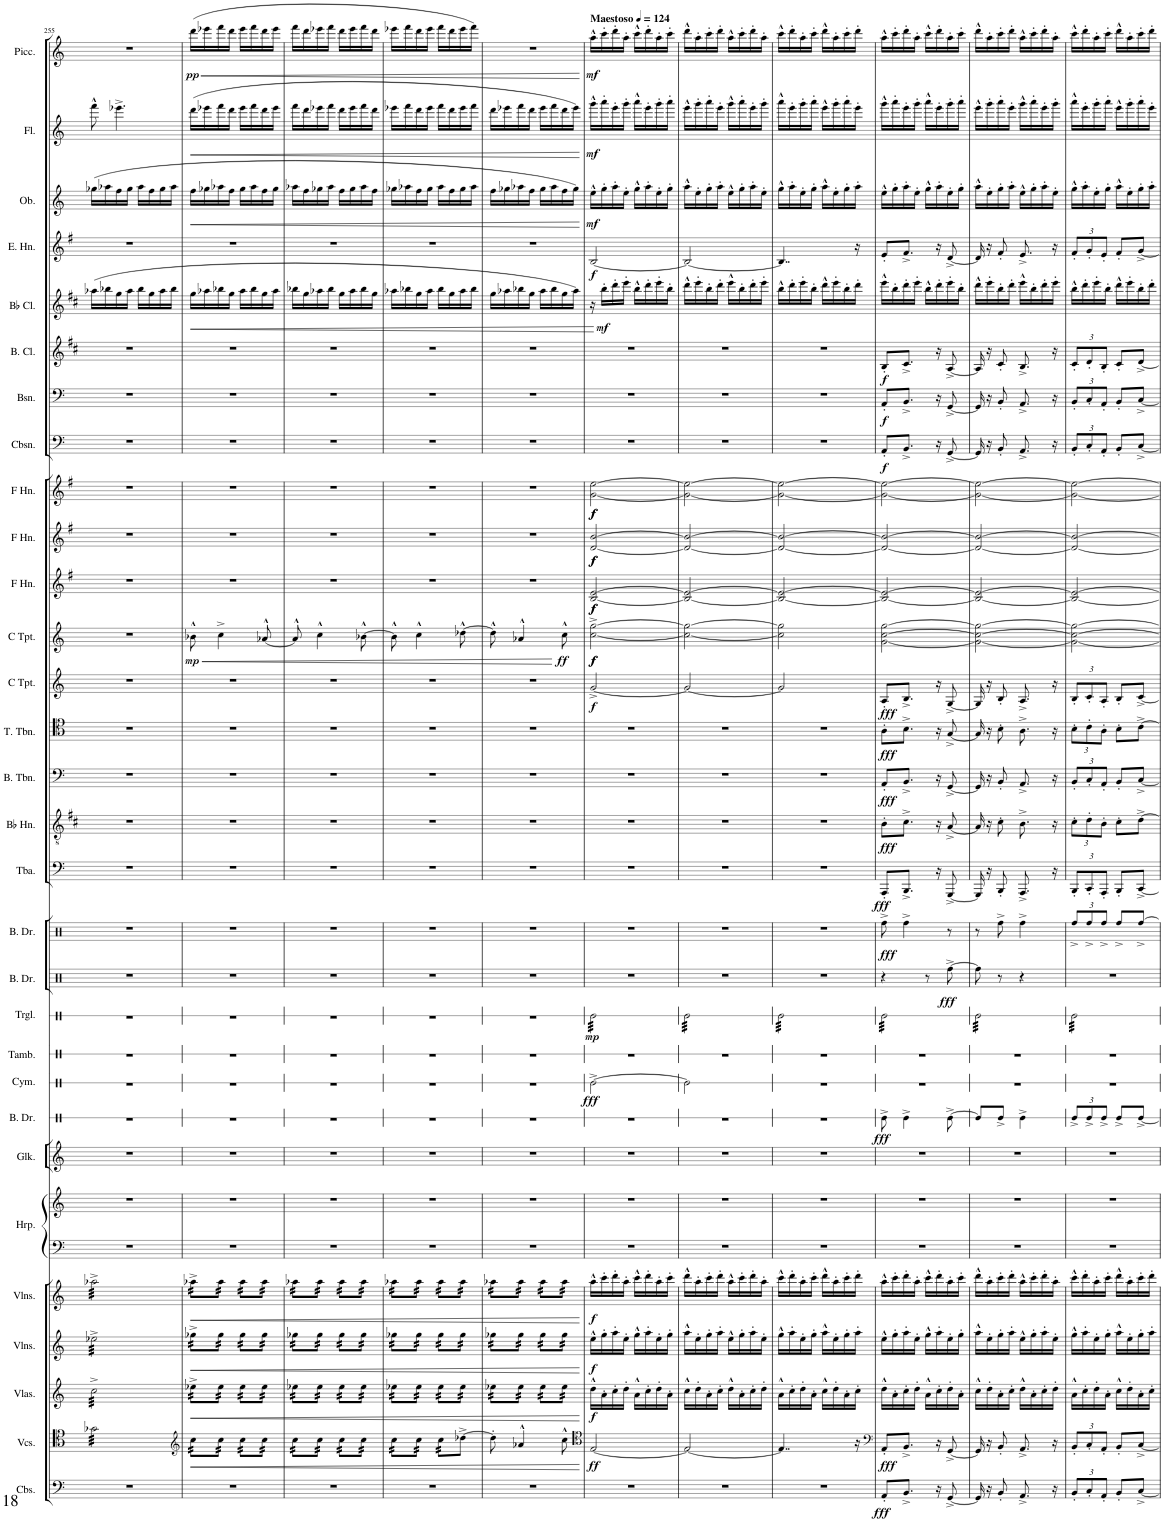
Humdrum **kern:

**kern	**dynam	**kern	**dynam	**kern	**dynam	**kern	**dynam	**kern	**dynam	**kern	**kern	**kern	**kern	**dynam	**kern	**dynam	**kern	**kern	**dynam	**kern	**dynam	**kern	**dynam	**kern	**dynam	**kern	**dynam	**kern	**dynam	**kern	**dynam	**kern	**dynam	**kern	**dynam	**kern	**dynam	**kern	**dynam	**kern	**dynam	**kern	**dynam	**kern	**dynam	**kern	**dynam	**kern	**dynam	**kern	**dynam	**kern	**dynam	**kern	**dynam	**kern	**dynam
*part30	*part30	*part29	*part29	*part28	*part28	*part27	*part27	*part26	*part26	*part25	*part25	*part24	*part23	*part23	*part22	*part22	*part21	*part20	*part20	*part19	*part19	*part18	*part18	*part17	*part17	*part16	*part16	*part15	*part15	*part14	*part14	*part13	*part13	*part12	*part12	*part11	*part11	*part10	*part10	*part9	*part9	*part8	*part8	*part7	*part7	*part6	*part6	*part5	*part5	*part4	*part4	*part3	*part3	*part2	*part2	*part1	*part1
*staff31	*staff31	*staff30	*staff30	*staff29	*staff29	*staff28	*staff28	*staff27	*staff27	*staff26	*staff25	*staff24	*staff23	*staff23	*staff22	*staff22	*staff21	*staff20	*staff20	*staff19	*staff19	*staff18	*staff18	*staff17	*staff17	*staff16	*staff16	*staff15	*staff15	*staff14	*staff14	*staff13	*staff13	*staff12	*staff12	*staff11	*staff11	*staff10	*staff10	*staff9	*staff9	*staff8	*staff8	*staff7	*staff7	*staff6	*staff6	*staff5	*staff5	*staff4	*staff4	*staff3	*staff3	*staff2	*staff2	*staff1	*staff1
*I"Contrabasses	*	*I"Violoncellos	*	*I"Violas	*	*I"Violins II	*	*I"Violins I	*	*I"Harps	*	*I"Glockenspiel	*I"Bass Drum	*	*I"Cymbal	*	*I"Tambourine	*I"Triangle	*	*I"Timpani II	*	*I"Timpani I	*	*I"Bass Tuba	*	*I"Tenor Tuba	*	*I"Bass Trombone	*	*I"Tenor Trombone	*	*I"C Trumpet	*	*I"C Trumpet	*	*I"Horn in F	*	*I"Horn in F	*	*I"Horn in F	*	*I"Contrabassoon	*	*I"Bassoon	*	*I"Bass Clarinet	*	*I"Bb Clarinet	*	*I"English Horn	*	*I"Oboe	*	*I"Flute	*	*I"Piccolo	*
*I'Cbs.	*	*I'Vcs.	*	*I'Vlas.	*	*I'Vlns.	*	*I'Vlns.	*	*I'Hrp.	*	*I'Glk.	*I'B. Dr.	*	*I'Cym.	*	*I'Tamb.	*I'Trgl.	*	*I'Timp.	*	*I'Timp.	*	*I'Tba.	*	*	*	*I'B. Tbn.	*	*I'T. Tbn.	*	*I'C Tpt.	*	*I'C Tpt.	*	*	*	*	*	*	*	*I'Cbsn.	*	*I'Bsn.	*	*I'B. Cl.	*	*I'Bb Cl.	*	*I'E. Hn.	*	*I'Ob.	*	*I'Fl.	*	*I'Picc.	*
!!LO:PB:g=z
*clefF4	*	*clefC4	*	*clefG2	*	*clefG2	*	*clefG2	*	*clefF4	*clefG2	*clefG2	*clefX	*	*clefX	*	*clefX	*clefX	*	*clefF4	*	*clefF4	*	*clefF4	*	*clefGv2	*	*clefF4	*	*clefC4	*	*clefG2	*	*clefG2	*	*clefG2	*	*clefG2	*	*clefG2	*	*clefF4	*	*clefF4	*	*clefG2	*	*clefG2	*	*clefG2	*	*clefG2	*	*clefG2	*	*clefG2	*
*Trd7c12	*	*	*	*	*	*	*	*	*	*	*	*Trd-14c-24	*	*	*	*	*	*	*	*	*	*	*	*	*	*Trd1c2	*	*	*	*	*	*	*	*	*	*Trd4c7	*	*Trd4c7	*	*Trd4c7	*	*Trd7c12	*	*	*	*Trd8c14	*	*Trd1c2	*	*Trd4c7	*	*	*	*	*	*Trd-7c-12	*
*k[]	*	*k[]	*	*k[]	*	*k[]	*	*k[]	*	*k[]	*k[]	*k[]	*k[]	*	*k[]	*	*k[]	*k[]	*	*k[]	*	*k[]	*	*k[]	*	*k[f#c#]	*	*k[]	*	*k[]	*	*k[]	*	*k[]	*	*k[f#]	*	*k[f#]	*	*k[f#]	*	*k[]	*	*k[]	*	*k[f#c#]	*	*k[f#c#]	*	*k[f#]	*	*k[]	*	*k[]	*	*k[]	*
*M2/4	*	*M2/4	*	*M2/4	*	*M2/4	*	*M2/4	*	*M2/4	*M2/4	*M2/4	*M2/4	*	*M2/4	*	*M2/4	*M2/4	*	*M2/4	*	*M2/4	*	*M2/4	*	*M2/4	*	*M2/4	*	*M2/4	*	*M2/4	*	*M2/4	*	*M2/4	*	*M2/4	*	*M2/4	*	*M2/4	*	*M2/4	*	*M2/4	*	*M2/4	*	*M2/4	*	*M2/4	*	*M2/4	*	*M2/4	*
=255	=255	=255	=255	=255	=255	=255	=255	=255	=255	=255	=255	=255	=255	=255	=255	=255	=255	=255	=255	=255	=255	=255	=255	=255	=255	=255	=255	=255	=255	=255	=255	=255	=255	=255	=255	=255	=255	=255	=255	=255	=255	=255	=255	=255	=255	=255	=255	=255	=255	=255	=255	=255	=255	=255	=255	=255	=255
*	*	*tremolo	*	*	*	*	*	*	*	*	*	*	*	*	*	*	*	*	*	*	*	*	*	*	*	*	*	*	*	*	*	*	*	*	*	*	*	*	*	*	*	*	*	*	*	*	*	*	*	*	*	*	*	*	*	*	*
*	*	*	*	*tremolo	*	*	*	*	*	*	*	*	*	*	*	*	*	*	*	*	*	*	*	*	*	*	*	*	*	*	*	*	*	*	*	*	*	*	*	*	*	*	*	*	*	*	*	*	*	*	*	*	*	*	*	*	*
*	*	*	*	*	*	*tremolo	*	*	*	*	*	*	*	*	*	*	*	*	*	*	*	*	*	*	*	*	*	*	*	*	*	*	*	*	*	*	*	*	*	*	*	*	*	*	*	*	*	*	*	*	*	*	*	*	*	*	*
*	*	*	*	*	*	*	*	*tremolo	*	*	*	*	*	*	*	*	*	*	*	*	*	*	*	*	*	*	*	*	*	*	*	*	*	*	*	*	*	*	*	*	*	*	*	*	*	*	*	*	*	*	*	*	*	*	*	*	*
2r	.	32g-X\LLL	.	32cc^\LLL	.	32ee-X^\LLL	.	32aa-X^\LLL	.	2r	2r	2r	2r	.	2r	.	2r	2r	.	2r	.	2r	.	2r	.	2r	.	2r	.	2r	.	2r	.	2r	.	2r	.	2r	.	2r	.	2r	.	2r	.	2r	.	(16aa-X\LL	.	2r	.	(16gg-X\LL	.	8fff^^\	.	2r	.
.	.	32g-X\	.	32cc^\	.	32ee-X^\	.	32aa-X^\	.	.	.	.	.	.	.	.	.	.	.	.	.	.	.	.	.	.	.	.	.	.	.	.	.	.	.	.	.	.	.	.	.	.	.	.	.	.	.	.	.	.	.	.	.	.	.	.	.
.	.	32g-X\	.	32cc^\	.	32ee-X^\	.	32aa-X^\	.	.	.	.	.	.	.	.	.	.	.	.	.	.	.	.	.	.	.	.	.	.	.	.	.	.	.	.	.	.	.	.	.	.	.	.	.	.	.	16bb-X\	.	.	.	16aa-X\	.	.	.	.	.
.	.	32g-X\	.	32cc^\	.	32ee-X^\	.	32aa-X^\	.	.	.	.	.	.	.	.	.	.	.	.	.	.	.	.	.	.	.	.	.	.	.	.	.	.	.	.	.	.	.	.	.	.	.	.	.	.	.	.	.	.	.	.	.	.	.	.	.
.	.	32g-X\	.	32cc^\	.	32ee-X^\	.	32aa-X^\	.	.	.	.	.	.	.	.	.	.	.	.	.	.	.	.	.	.	.	.	.	.	.	.	.	.	.	.	.	.	.	.	.	.	.	.	.	.	.	16gg\	.	.	.	16ff\	.	4.eee-X^\	.	.	.
.	.	32g-X\	.	32cc^\	.	32ee-X^\	.	32aa-X^\	.	.	.	.	.	.	.	.	.	.	.	.	.	.	.	.	.	.	.	.	.	.	.	.	.	.	.	.	.	.	.	.	.	.	.	.	.	.	.	.	.	.	.	.	.	.	.	.	.
.	.	32g-X\	.	32cc^\	.	32ee-X^\	.	32aa-X^\	.	.	.	.	.	.	.	.	.	.	.	.	.	.	.	.	.	.	.	.	.	.	.	.	.	.	.	.	.	.	.	.	.	.	.	.	.	.	.	16aa-\JJ	.	.	.	16gg-\JJ	.	.	.	.	.
.	.	32g-X\	.	32cc^\	.	32ee-X^\	.	32aa-X^\	.	.	.	.	.	.	.	.	.	.	.	.	.	.	.	.	.	.	.	.	.	.	.	.	.	.	.	.	.	.	.	.	.	.	.	.	.	.	.	.	.	.	.	.	.	.	.	.	.
.	.	32g-X\	.	32cc^\	.	32ee-X^\	.	32aa-X^\	.	.	.	.	.	.	.	.	.	.	.	.	.	.	.	.	.	.	.	.	.	.	.	.	.	.	.	.	.	.	.	.	.	.	.	.	.	.	.	16bb-\LL	.	.	.	16aa-\LL	.	.	.	.	.
.	.	32g-X\	.	32cc^\	.	32ee-X^\	.	32aa-X^\	.	.	.	.	.	.	.	.	.	.	.	.	.	.	.	.	.	.	.	.	.	.	.	.	.	.	.	.	.	.	.	.	.	.	.	.	.	.	.	.	.	.	.	.	.	.	.	.	.
.	.	32g-X\	.	32cc^\	.	32ee-X^\	.	32aa-X^\	.	.	.	.	.	.	.	.	.	.	.	.	.	.	.	.	.	.	.	.	.	.	.	.	.	.	.	.	.	.	.	.	.	.	.	.	.	.	.	16gg\	.	.	.	16ff\	.	.	.	.	.
.	.	32g-X\	.	32cc^\	.	32ee-X^\	.	32aa-X^\	.	.	.	.	.	.	.	.	.	.	.	.	.	.	.	.	.	.	.	.	.	.	.	.	.	.	.	.	.	.	.	.	.	.	.	.	.	.	.	.	.	.	.	.	.	.	.	.	.
.	.	32g-X\	.	32cc^\	.	32ee-X^\	.	32aa-X^\	.	.	.	.	.	.	.	.	.	.	.	.	.	.	.	.	.	.	.	.	.	.	.	.	.	.	.	.	.	.	.	.	.	.	.	.	.	.	.	16aa-\	.	.	.	16gg-\	.	.	.	.	.
.	.	32g-X\	.	32cc^\	.	32ee-X^\	.	32aa-X^\	.	.	.	.	.	.	.	.	.	.	.	.	.	.	.	.	.	.	.	.	.	.	.	.	.	.	.	.	.	.	.	.	.	.	.	.	.	.	.	.	.	.	.	.	.	.	.	.	.
.	.	32g-X\	.	32cc^\	.	32ee-X^\	.	32aa-X^\	.	.	.	.	.	.	.	.	.	.	.	.	.	.	.	.	.	.	.	.	.	.	.	.	.	.	.	.	.	.	.	.	.	.	.	.	.	.	.	16bb-\JJ	.	.	.	16aa-\JJ	.	.	.	.	.
.	.	32g-X\JJJ	.	32cc^\JJJ	.	32ee-X^\JJJ	.	32aa-X^\JJJ	.	.	.	.	.	.	.	.	.	.	.	.	.	.	.	.	.	.	.	.	.	.	.	.	.	.	.	.	.	.	.	.	.	.	.	.	.	.	.	.	.	.	.	.	.	.	.	.	.
=256	=256	=256	=256	=256	=256	=256	=256	=256	=256	=256	=256	=256	=256	=256	=256	=256	=256	=256	=256	=256	=256	=256	=256	=256	=256	=256	=256	=256	=256	=256	=256	=256	=256	=256	=256	=256	=256	=256	=256	=256	=256	=256	=256	=256	=256	=256	=256	=256	=256	=256	=256	=256	=256	=256	=256	=256	=256
*	*	*clefG2	*	*	*	*	*	*	*	*	*	*	*	*	*	*	*	*	*	*	*	*	*	*	*	*	*	*	*	*	*	*	*	*	*	*	*	*	*	*	*	*	*	*	*	*	*	*	*	*	*	*	*	*	*	*	*
!	!	!	!LO:HP:b	!	!LO:HP:b	!	!LO:HP:b	!	!LO:HP:b	!	!	!	!	!	!	!	!	!	!	!	!	!	!	!	!	!	!	!	!	!	!	!	!	!	!LO:HP:b	!	!	!	!	!	!	!	!	!	!	!	!	!	!LO:HP:b	!	!	!	!LO:HP:b	!	!LO:HP:b	!	!LO:HP:b
!	!	!	!	!	!	!	!	!	!	!	!	!	!	!	!	!	!	!	!	!	!	!	!	!	!	!	!	!	!	!	!	!	!	!	!LO:DY:n=1:b	!	!	!	!	!	!	!	!	!	!	!	!	!	!	!	!	!	!	!	!	!	!LO:DY:n=1:b
2r	.	32cc\LLL	<	32ee-X^\LLL	<	32gg-X^\LLL	<	32aa-X^\LLL	<	2r	2r	2r	2r	.	2r	.	2r	2r	.	2r	.	2r	.	2r	.	2r	.	2r	.	2r	.	2r	.	8b-X^^\	< mp	2r	.	2r	.	2r	.	2r	.	2r	.	2r	.	16gg\LL	<	2r	.	16ff\LL	<	(16ddd\LL	<	(16ddd\LL	< pp
.	.	32cc\	.	32ee-X^\	.	32gg-X^\	.	32aa-X^\	.	.	.	.	.	.	.	.	.	.	.	.	.	.	.	.	.	.	.	.	.	.	.	.	.	.	.	.	.	.	.	.	.	.	.	.	.	.	.	.	.	.	.	.	.	.	.	.	.
.	.	32cc\	.	32ee-X^\	.	32gg-X^\	.	32aa-X^\	.	.	.	.	.	.	.	.	.	.	.	.	.	.	.	.	.	.	.	.	.	.	.	.	.	.	.	.	.	.	.	.	.	.	.	.	.	.	.	16aa-X\	.	.	.	16gg-X\	.	16eee-X\	.	16eee-X\	.
.	.	32cc\	.	32ee-X^\	.	32gg-X^\	.	32aa-X^\	.	.	.	.	.	.	.	.	.	.	.	.	.	.	.	.	.	.	.	.	.	.	.	.	.	.	.	.	.	.	.	.	.	.	.	.	.	.	.	.	.	.	.	.	.	.	.	.	.
.	.	32cc\	.	32ee-\	.	32gg-\	.	32aa-\	.	.	.	.	.	.	.	.	.	.	.	.	.	.	.	.	.	.	.	.	.	.	.	.	.	4cc^\	.	.	.	.	.	.	.	.	.	.	.	.	.	16bb-X\	.	.	.	16aa-X\	.	16fff\	.	16fff\	.
.	.	32cc\	.	32ee-\	.	32gg-\	.	32aa-\	.	.	.	.	.	.	.	.	.	.	.	.	.	.	.	.	.	.	.	.	.	.	.	.	.	.	.	.	.	.	.	.	.	.	.	.	.	.	.	.	.	.	.	.	.	.	.	.	.
.	.	32cc\	.	32ee-\	.	32gg-\	.	32aa-\	.	.	.	.	.	.	.	.	.	.	.	.	.	.	.	.	.	.	.	.	.	.	.	.	.	.	.	.	.	.	.	.	.	.	.	.	.	.	.	16gg\JJ	.	.	.	16ff\JJ	.	16ddd\JJ	.	16ddd\JJ	.
.	.	32cc\JJJ	.	32ee-\JJJ	.	32gg-\JJJ	.	32aa-\JJJ	.	.	.	.	.	.	.	.	.	.	.	.	.	.	.	.	.	.	.	.	.	.	.	.	.	.	.	.	.	.	.	.	.	.	.	.	.	.	.	.	.	.	.	.	.	.	.	.	.
.	.	32cc\LLL	.	32ee-\LLL	.	32gg-\LLL	.	32aa-\LLL	.	.	.	.	.	.	.	.	.	.	.	.	.	.	.	.	.	.	.	.	.	.	.	.	.	.	.	.	.	.	.	.	.	.	.	.	.	.	.	16aa-\LL	.	.	.	16gg-\LL	.	16eee-\LL	.	16eee-\LL	.
.	.	32cc\	.	32ee-\	.	32gg-\	.	32aa-\	.	.	.	.	.	.	.	.	.	.	.	.	.	.	.	.	.	.	.	.	.	.	.	.	.	.	.	.	.	.	.	.	.	.	.	.	.	.	.	.	.	.	.	.	.	.	.	.	.
.	.	32cc\	.	32ee-\	.	32gg-\	.	32aa-\	.	.	.	.	.	.	.	.	.	.	.	.	.	.	.	.	.	.	.	.	.	.	.	.	.	.	.	.	.	.	.	.	.	.	.	.	.	.	.	16bb-\	.	.	.	16aa-\	.	16fff\	.	16fff\	.
.	.	32cc\	.	32ee-\	.	32gg-\	.	32aa-\	.	.	.	.	.	.	.	.	.	.	.	.	.	.	.	.	.	.	.	.	.	.	.	.	.	.	.	.	.	.	.	.	.	.	.	.	.	.	.	.	.	.	.	.	.	.	.	.	.
.	.	32cc\	.	32ee-\	.	32gg-\	.	32aa-\	.	.	.	.	.	.	.	.	.	.	.	.	.	.	.	.	.	.	.	.	.	.	.	.	.	[8a-X^^/	.	.	.	.	.	.	.	.	.	.	.	.	.	16gg\	.	.	.	16ff\	.	16ddd\	.	16ddd\	.
.	.	32cc\	.	32ee-\	.	32gg-\	.	32aa-\	.	.	.	.	.	.	.	.	.	.	.	.	.	.	.	.	.	.	.	.	.	.	.	.	.	.	.	.	.	.	.	.	.	.	.	.	.	.	.	.	.	.	.	.	.	.	.	.	.
.	.	32cc\	.	32ee-\	.	32gg-\	.	32aa-\	.	.	.	.	.	.	.	.	.	.	.	.	.	.	.	.	.	.	.	.	.	.	.	.	.	.	.	.	.	.	.	.	.	.	.	.	.	.	.	16aa-\JJ	.	.	.	16gg-\JJ	.	16eee-\JJ	.	16eee-\JJ	.
.	.	32cc\JJJ	.	32ee-\JJJ	.	32gg-\JJJ	.	32aa-\JJJ	.	.	.	.	.	.	.	.	.	.	.	.	.	.	.	.	.	.	.	.	.	.	.	.	.	.	.	.	.	.	.	.	.	.	.	.	.	.	.	.	.	.	.	.	.	.	.	.	.
=257	=257	=257	=257	=257	=257	=257	=257	=257	=257	=257	=257	=257	=257	=257	=257	=257	=257	=257	=257	=257	=257	=257	=257	=257	=257	=257	=257	=257	=257	=257	=257	=257	=257	=257	=257	=257	=257	=257	=257	=257	=257	=257	=257	=257	=257	=257	=257	=257	=257	=257	=257	=257	=257	=257	=257	=257	=257
2r	.	32cc\LLL	.	32ee-X\LLL	.	32gg-X\LLL	.	32aa-X\LLL	.	2r	2r	2r	2r	.	2r	.	2r	2r	.	2r	.	2r	.	2r	.	2r	.	2r	.	2r	.	2r	.	8a-^^/]	.	2r	.	2r	.	2r	.	2r	.	2r	.	2r	.	16bb-X\LL	.	2r	.	16aa-X\LL	.	16fff\LL	.	16fff\LL	.
.	.	32cc\	.	32ee-X\	.	32gg-X\	.	32aa-X\	.	.	.	.	.	.	.	.	.	.	.	.	.	.	.	.	.	.	.	.	.	.	.	.	.	.	.	.	.	.	.	.	.	.	.	.	.	.	.	.	.	.	.	.	.	.	.	.	.
.	.	32cc\	.	32ee-X\	.	32gg-X\	.	32aa-X\	.	.	.	.	.	.	.	.	.	.	.	.	.	.	.	.	.	.	.	.	.	.	.	.	.	.	.	.	.	.	.	.	.	.	.	.	.	.	.	16gg\	.	.	.	16ff\	.	16ddd\	.	16ddd\	.
.	.	32cc\	.	32ee-X\	.	32gg-X\	.	32aa-X\	.	.	.	.	.	.	.	.	.	.	.	.	.	.	.	.	.	.	.	.	.	.	.	.	.	.	.	.	.	.	.	.	.	.	.	.	.	.	.	.	.	.	.	.	.	.	.	.	.
.	.	32cc\	.	32ee-\	.	32gg-\	.	32aa-\	.	.	.	.	.	.	.	.	.	.	.	.	.	.	.	.	.	.	.	.	.	.	.	.	.	4cc^^\	.	.	.	.	.	.	.	.	.	.	.	.	.	16aa-X\	.	.	.	16gg-X\	.	16eee-X\	.	16eee-X\	.
.	.	32cc\	.	32ee-\	.	32gg-\	.	32aa-\	.	.	.	.	.	.	.	.	.	.	.	.	.	.	.	.	.	.	.	.	.	.	.	.	.	.	.	.	.	.	.	.	.	.	.	.	.	.	.	.	.	.	.	.	.	.	.	.	.
.	.	32cc\	.	32ee-\	.	32gg-\	.	32aa-\	.	.	.	.	.	.	.	.	.	.	.	.	.	.	.	.	.	.	.	.	.	.	.	.	.	.	.	.	.	.	.	.	.	.	.	.	.	.	.	16bb-\JJ	.	.	.	16aa-\JJ	.	16fff\JJ	.	16fff\JJ	.
.	.	32cc\JJJ	.	32ee-\JJJ	.	32gg-\JJJ	.	32aa-\JJJ	.	.	.	.	.	.	.	.	.	.	.	.	.	.	.	.	.	.	.	.	.	.	.	.	.	.	.	.	.	.	.	.	.	.	.	.	.	.	.	.	.	.	.	.	.	.	.	.	.
.	.	32cc\LLL	.	32ee-\LLL	.	32gg-\LLL	.	32aa-\LLL	.	.	.	.	.	.	.	.	.	.	.	.	.	.	.	.	.	.	.	.	.	.	.	.	.	.	.	.	.	.	.	.	.	.	.	.	.	.	.	16gg\LL	.	.	.	16ff\LL	.	16ddd\LL	.	16ddd\LL	.
.	.	32cc\	.	32ee-\	.	32gg-\	.	32aa-\	.	.	.	.	.	.	.	.	.	.	.	.	.	.	.	.	.	.	.	.	.	.	.	.	.	.	.	.	.	.	.	.	.	.	.	.	.	.	.	.	.	.	.	.	.	.	.	.	.
.	.	32cc\	.	32ee-\	.	32gg-\	.	32aa-\	.	.	.	.	.	.	.	.	.	.	.	.	.	.	.	.	.	.	.	.	.	.	.	.	.	.	.	.	.	.	.	.	.	.	.	.	.	.	.	16aa-\	.	.	.	16gg-\	.	16eee-\	.	16eee-\	.
.	.	32cc\	.	32ee-\	.	32gg-\	.	32aa-\	.	.	.	.	.	.	.	.	.	.	.	.	.	.	.	.	.	.	.	.	.	.	.	.	.	.	.	.	.	.	.	.	.	.	.	.	.	.	.	.	.	.	.	.	.	.	.	.	.
.	.	32cc\	.	32ee-\	.	32gg-\	.	32aa-\	.	.	.	.	.	.	.	.	.	.	.	.	.	.	.	.	.	.	.	.	.	.	.	.	.	[8b-X^^\	.	.	.	.	.	.	.	.	.	.	.	.	.	16bb-\	.	.	.	16aa-\	.	16fff\	.	16fff\	.
.	.	32cc\	.	32ee-\	.	32gg-\	.	32aa-\	.	.	.	.	.	.	.	.	.	.	.	.	.	.	.	.	.	.	.	.	.	.	.	.	.	.	.	.	.	.	.	.	.	.	.	.	.	.	.	.	.	.	.	.	.	.	.	.	.
.	.	32cc\	.	32ee-\	.	32gg-\	.	32aa-\	.	.	.	.	.	.	.	.	.	.	.	.	.	.	.	.	.	.	.	.	.	.	.	.	.	.	.	.	.	.	.	.	.	.	.	.	.	.	.	16gg\JJ	.	.	.	16ff\JJ	.	16ddd\JJ	.	16ddd\JJ	.
.	.	32cc\JJJ	.	32ee-\JJJ	.	32gg-\JJJ	.	32aa-\JJJ	.	.	.	.	.	.	.	.	.	.	.	.	.	.	.	.	.	.	.	.	.	.	.	.	.	.	.	.	.	.	.	.	.	.	.	.	.	.	.	.	.	.	.	.	.	.	.	.	.
=258	=258	=258	=258	=258	=258	=258	=258	=258	=258	=258	=258	=258	=258	=258	=258	=258	=258	=258	=258	=258	=258	=258	=258	=258	=258	=258	=258	=258	=258	=258	=258	=258	=258	=258	=258	=258	=258	=258	=258	=258	=258	=258	=258	=258	=258	=258	=258	=258	=258	=258	=258	=258	=258	=258	=258	=258	=258
2r	.	32cc\LLL	.	32ee-X\LLL	.	32gg-X\LLL	.	32aa-X\LLL	.	2r	2r	2r	2r	.	2r	.	2r	2r	.	2r	.	2r	.	2r	.	2r	.	2r	.	2r	.	2r	.	8b-^^\]	.	2r	.	2r	.	2r	.	2r	.	2r	.	2r	.	16aa-X\LL	.	2r	.	16gg-X\LL	.	16eee-X\LL	.	16eee-X\LL	.
.	.	32cc\	.	32ee-X\	.	32gg-X\	.	32aa-X\	.	.	.	.	.	.	.	.	.	.	.	.	.	.	.	.	.	.	.	.	.	.	.	.	.	.	.	.	.	.	.	.	.	.	.	.	.	.	.	.	.	.	.	.	.	.	.	.	.
.	.	32cc\	.	32ee-X\	.	32gg-X\	.	32aa-X\	.	.	.	.	.	.	.	.	.	.	.	.	.	.	.	.	.	.	.	.	.	.	.	.	.	.	.	.	.	.	.	.	.	.	.	.	.	.	.	16bb-X\	.	.	.	16aa-X\	.	16fff\	.	16fff\	.
.	.	32cc\	.	32ee-X\	.	32gg-X\	.	32aa-X\	.	.	.	.	.	.	.	.	.	.	.	.	.	.	.	.	.	.	.	.	.	.	.	.	.	.	.	.	.	.	.	.	.	.	.	.	.	.	.	.	.	.	.	.	.	.	.	.	.
.	.	32cc\	.	32ee-\	.	32gg-\	.	32aa-\	.	.	.	.	.	.	.	.	.	.	.	.	.	.	.	.	.	.	.	.	.	.	.	.	.	4cc^^\	.	.	.	.	.	.	.	.	.	.	.	.	.	16gg\	.	.	.	16ff\	.	16ddd\	.	16ddd\	.
.	.	32cc\	.	32ee-\	.	32gg-\	.	32aa-\	.	.	.	.	.	.	.	.	.	.	.	.	.	.	.	.	.	.	.	.	.	.	.	.	.	.	.	.	.	.	.	.	.	.	.	.	.	.	.	.	.	.	.	.	.	.	.	.	.
.	.	32cc\	.	32ee-\	.	32gg-\	.	32aa-\	.	.	.	.	.	.	.	.	.	.	.	.	.	.	.	.	.	.	.	.	.	.	.	.	.	.	.	.	.	.	.	.	.	.	.	.	.	.	.	16aa-\JJ	.	.	.	16gg-\JJ	.	16eee-\JJ	.	16eee-\JJ	.
.	.	32cc\JJJ	.	32ee-\JJJ	.	32gg-\JJJ	.	32aa-\JJJ	.	.	.	.	.	.	.	.	.	.	.	.	.	.	.	.	.	.	.	.	.	.	.	.	.	.	.	.	.	.	.	.	.	.	.	.	.	.	.	.	.	.	.	.	.	.	.	.	.
.	.	32cc\LLL	.	32ee-\LLL	.	32gg-\LLL	.	32aa-\LLL	.	.	.	.	.	.	.	.	.	.	.	.	.	.	.	.	.	.	.	.	.	.	.	.	.	.	.	.	.	.	.	.	.	.	.	.	.	.	.	16bb-\LL	.	.	.	16aa-\LL	.	16fff\LL	.	16fff\LL	.
.	.	32cc\	.	32ee-\	.	32gg-\	.	32aa-\	.	.	.	.	.	.	.	.	.	.	.	.	.	.	.	.	.	.	.	.	.	.	.	.	.	.	.	.	.	.	.	.	.	.	.	.	.	.	.	.	.	.	.	.	.	.	.	.	.
.	.	32cc\	.	32ee-\	.	32gg-\	.	32aa-\	.	.	.	.	.	.	.	.	.	.	.	.	.	.	.	.	.	.	.	.	.	.	.	.	.	.	.	.	.	.	.	.	.	.	.	.	.	.	.	16gg\	.	.	.	16ff\	.	16ddd\	.	16ddd\	.
.	.	32cc\	.	32ee-\	.	32gg-\	.	32aa-\	.	.	.	.	.	.	.	.	.	.	.	.	.	.	.	.	.	.	.	.	.	.	.	.	.	.	.	.	.	.	.	.	.	.	.	.	.	.	.	.	.	.	.	.	.	.	.	.	.
*	*	*Xtremolo	*	*	*	*	*	*	*	*	*	*	*	*	*	*	*	*	*	*	*	*	*	*	*	*	*	*	*	*	*	*	*	*	*	*	*	*	*	*	*	*	*	*	*	*	*	*	*	*	*	*	*	*	*	*	*
.	.	[8dd-X^\J	.	32ee-\	.	32gg-\	.	32aa-\	.	.	.	.	.	.	.	.	.	.	.	.	.	.	.	.	.	.	.	.	.	.	.	.	.	[8dd-X^^\	.	.	.	.	.	.	.	.	.	.	.	.	.	16aa-\	.	.	.	16gg-\	.	16eee-\	.	16eee-\	.
.	.	.	.	32ee-\	.	32gg-\	.	32aa-\	.	.	.	.	.	.	.	.	.	.	.	.	.	.	.	.	.	.	.	.	.	.	.	.	.	.	.	.	.	.	.	.	.	.	.	.	.	.	.	.	.	.	.	.	.	.	.	.	.
.	.	.	.	32ee-\	.	32gg-\	.	32aa-\	.	.	.	.	.	.	.	.	.	.	.	.	.	.	.	.	.	.	.	.	.	.	.	.	.	.	.	.	.	.	.	.	.	.	.	.	.	.	.	16bb-\JJ	.	.	.	16aa-\JJ	.	16fff\JJ	.	16fff\JJ)	.
.	.	.	.	32ee-\JJJ	.	32gg-\JJJ	.	32aa-\JJJ	.	.	.	.	.	.	.	.	.	.	.	.	.	.	.	.	.	.	.	.	.	.	.	.	.	.	.	.	.	.	.	.	.	.	.	.	.	.	.	.	.	.	.	.	.	.	.	.	.
=259	=259	=259	=259	=259	=259	=259	=259	=259	=259	=259	=259	=259	=259	=259	=259	=259	=259	=259	=259	=259	=259	=259	=259	=259	=259	=259	=259	=259	=259	=259	=259	=259	=259	=259	=259	=259	=259	=259	=259	=259	=259	=259	=259	=259	=259	=259	=259	=259	=259	=259	=259	=259	=259	=259	=259	=259	=259
2r	.	8dd-'\]	.	32ee-X\LLL	.	32gg-X\LLL	.	32aa-X\LLL	.	2r	2r	2r	2r	.	2r	.	2r	2r	.	2r	.	2r	.	2r	.	2r	.	2r	.	2r	.	2r	.	8dd-^^\]	.	2r	.	2r	.	2r	.	2r	.	2r	.	2r	.	16gg\LL	.	2r	.	16ff\LL	.	16ddd\LL	.	2r	.
.	.	.	.	32ee-X\	.	32gg-X\	.	32aa-X\	.	.	.	.	.	.	.	.	.	.	.	.	.	.	.	.	.	.	.	.	.	.	.	.	.	.	.	.	.	.	.	.	.	.	.	.	.	.	.	.	.	.	.	.	.	.	.	.	.
.	.	.	.	32ee-X\	.	32gg-X\	.	32aa-X\	.	.	.	.	.	.	.	.	.	.	.	.	.	.	.	.	.	.	.	.	.	.	.	.	.	.	.	.	.	.	.	.	.	.	.	.	.	.	.	16aa-X\	.	.	.	16gg-X\	.	16eee-X\	.	.	.
.	.	.	.	32ee-X\	.	32gg-X\	.	32aa-X\	.	.	.	.	.	.	.	.	.	.	.	.	.	.	.	.	.	.	.	.	.	.	.	.	.	.	.	.	.	.	.	.	.	.	.	.	.	.	.	.	.	.	.	.	.	.	.	.	.
.	.	4a-X^^/	.	32ee-\	.	32gg-\	.	32aa-\	.	.	.	.	.	.	.	.	.	.	.	.	.	.	.	.	.	.	.	.	.	.	.	.	.	4a-X^^/	.	.	.	.	.	.	.	.	.	.	.	.	.	16bb-X\	.	.	.	16aa-X\	.	16fff\	.	.	.
.	.	.	.	32ee-\	.	32gg-\	.	32aa-\	.	.	.	.	.	.	.	.	.	.	.	.	.	.	.	.	.	.	.	.	.	.	.	.	.	.	.	.	.	.	.	.	.	.	.	.	.	.	.	.	.	.	.	.	.	.	.	.	.
.	.	.	.	32ee-\	.	32gg-\	.	32aa-\	.	.	.	.	.	.	.	.	.	.	.	.	.	.	.	.	.	.	.	.	.	.	.	.	.	.	.	.	.	.	.	.	.	.	.	.	.	.	.	16gg\JJ	.	.	.	16ff\JJ	.	16ddd\JJ	.	.	.
.	.	.	.	32ee-\JJJ	.	32gg-\JJJ	.	32aa-\JJJ	.	.	.	.	.	.	.	.	.	.	.	.	.	.	.	.	.	.	.	.	.	.	.	.	.	.	.	.	.	.	.	.	.	.	.	.	.	.	.	.	.	.	.	.	.	.	.	.	.
.	.	.	.	32ee-\LLL	.	32gg-\LLL	.	32aa-\LLL	.	.	.	.	.	.	.	.	.	.	.	.	.	.	.	.	.	.	.	.	.	.	.	.	.	.	.	.	.	.	.	.	.	.	.	.	.	.	.	16aa-\LL	.	.	.	16gg-\LL	.	16eee-\LL	.	.	.
.	.	.	.	32ee-\	.	32gg-\	.	32aa-\	.	.	.	.	.	.	.	.	.	.	.	.	.	.	.	.	.	.	.	.	.	.	.	.	.	.	.	.	.	.	.	.	.	.	.	.	.	.	.	.	.	.	.	.	.	.	.	.	.
.	.	.	.	32ee-\	.	32gg-\	.	32aa-\	.	.	.	.	.	.	.	.	.	.	.	.	.	.	.	.	.	.	.	.	.	.	.	.	.	.	.	.	.	.	.	.	.	.	.	.	.	.	.	16bb-\	.	.	.	16aa-\	.	16fff\	.	.	.
.	.	.	.	32ee-\	.	32gg-\	.	32aa-\	.	.	.	.	.	.	.	.	.	.	.	.	.	.	.	.	.	.	.	.	.	.	.	.	.	.	.	.	.	.	.	.	.	.	.	.	.	.	.	.	.	.	.	.	.	.	.	.	.
!	!	!	!	!	!	!	!	!	!	!	!	!	!	!	!	!	!	!	!	!	!	!	!	!	!	!	!	!	!	!	!	!	!	!	!LO:DY:n=1:b	!	!	!	!	!	!	!	!	!	!	!	!	!	!	!	!	!	!	!	!	!	!
.	.	8cc^^\	.	32ee-\	.	32gg-\	.	32aa-\	.	.	.	.	.	.	.	.	.	.	.	.	.	.	.	.	.	.	.	.	.	.	.	.	.	8cc^^\	[ ff	.	.	.	.	.	.	.	.	.	.	.	.	16gg\	.	.	.	16ff\	.	16ddd\	.	.	.
.	.	.	.	32ee-\	.	32gg-\	.	32aa-\	.	.	.	.	.	.	.	.	.	.	.	.	.	.	.	.	.	.	.	.	.	.	.	.	.	.	.	.	.	.	.	.	.	.	.	.	.	.	.	.	.	.	.	.	.	.	.	.	.
.	.	.	.	32ee-\	.	32gg-\	.	32aa-\	.	.	.	.	.	.	.	.	.	.	.	.	.	.	.	.	.	.	.	.	.	.	.	.	.	.	.	.	.	.	.	.	.	.	.	.	.	.	.	16aa-\JJ)	.	.	.	16gg-\JJ)	.	16eee-\JJ)	.	.	.
.	.	.	.	32ee-\JJJ	.	32gg-\JJJ	.	32aa-\JJJ	.	.	.	.	.	.	.	.	.	.	.	.	.	.	.	.	.	.	.	.	.	.	.	.	.	.	.	.	.	.	.	.	.	.	.	.	.	.	.	.	.	.	.	.	.	.	.	.	.
*	*	*	*	*	*	*	*	*Xtremolo	*	*	*	*	*	*	*	*	*	*	*	*	*	*	*	*	*	*	*	*	*	*	*	*	*	*	*	*	*	*	*	*	*	*	*	*	*	*	*	*	*	*	*	*	*	*	*	*	*
*	*	*	*	*	*	*Xtremolo	*	*	*	*	*	*	*	*	*	*	*	*	*	*	*	*	*	*	*	*	*	*	*	*	*	*	*	*	*	*	*	*	*	*	*	*	*	*	*	*	*	*	*	*	*	*	*	*	*	*	*
*	*	*	*	*Xtremolo	*	*	*	*	*	*	*	*	*	*	*	*	*	*	*	*	*	*	*	*	*	*	*	*	*	*	*	*	*	*	*	*	*	*	*	*	*	*	*	*	*	*	*	*	*	*	*	*	*	*	*	*	*
.	.	.	[	.	[	.	[	.	[	.	.	.	.	.	.	.	.	.	.	.	.	.	.	.	.	.	.	.	.	.	.	.	.	.	.	.	.	.	.	.	.	.	.	.	.	.	.	.	.	.	.	.	[	.	[	.	[
=260	=260	=260	=260	=260	=260	=260	=260	=260	=260	=260	=260	=260	=260	=260	=260	=260	=260	=260	=260	=260	=260	=260	=260	=260	=260	=260	=260	=260	=260	=260	=260	=260	=260	=260	=260	=260	=260	=260	=260	=260	=260	=260	=260	=260	=260	=260	=260	=260	=260	=260	=260	=260	=260	=260	=260	=260	=260
*	*	*clefC4	*	*	*	*	*	*	*	*	*	*	*	*	*	*	*	*	*	*	*	*	*	*	*	*	*	*	*	*	*	*	*	*	*	*	*	*	*	*	*	*	*	*	*	*	*	*	*	*	*	*	*	*	*	*	*
*	*	*	*	*	*	*	*	*	*	*	*	*	*	*	*	*	*	*	*	*	*	*	*	*	*	*	*	*	*	*	*	*	*	*	*	*	*	*	*	*	*	*	*	*	*	*	*	*	*	*	*	*	*	*	*	*MM124	*
!	!	!	!	!	!	!	!	!	!	!	!	!	!	!	!	!	!	!	!	!	!	!	!	!	!	!	!	!	!	!	!	!	!	!	!	!	!	!	!	!	!	!	!	!	!	!	!	!	!	!	!	!	!	!	!	!LO:TX:a:B:t=Maestoso	!
!	!	!	!LO:DY:b	!	!LO:DY:b	!	!LO:DY:b	!	!LO:DY:b	!	!	!	!	!	!	!LO:DY:b	!	!	!LO:DY:b	!	!	!	!	!	!	!	!	!	!	!	!	!	!LO:DY:b	!	!LO:DY:b	!	!	!	!	!	!	!	!	!	!	!	!	!	!	!	!	!	!	!	!	!	!
!	!	!	!	!	!	!	!	!	!	!	!	!	!	!	!	!	!	!	!	!	!	!	!	!	!	!	!	!	!	!	!	!	!	!	!LO:DY:n=1:b	!	!LO:DY:b	!	!	!	!	!	!	!	!	!	!	!	!	!	!	!	!	!	!	!	!
!	!	!	!	!	!	!	!	!	!	!	!	!	!	!	!	!	!	!	!	!	!	!	!	!	!	!	!	!	!	!	!	!	!	!	!	!	!LO:DY:n=1:b	!	!LO:DY:b	!	!	!	!	!	!	!	!	!	!	!	!	!	!	!	!	!	!
!	!	!	!	!	!	!	!	!	!	!	!	!	!	!	!	!	!	!	!	!	!	!	!	!	!	!	!	!	!	!	!	!	!	!	!	!	!	!	!LO:DY:n=1:b	!	!LO:DY:b	!	!	!	!	!	!	!	!	!	!	!	!	!	!	!	!
!	!	!	!	!	!	!	!	!	!	!	!	!	!	!	!	!	!	!	!	!	!	!	!	!	!	!	!	!	!	!	!	!	!	!	!	!	!	!	!	!	!LO:DY:n=1:b	!	!	!	!	!	!	!	!	!	!LO:DY:b	!	!LO:DY:b	!	!LO:DY:b	!	!LO:DY:b
*	*	*	*	*	*	*	*	*	*	*	*	*	*	*	*	*	*	*tremolo	*	*	*	*	*	*	*	*	*	*	*	*	*	*	*	*	*	*	*	*	*	*	*	*	*	*	*	*	*	*	*	*	*	*	*	*	*	*	*
2r	.	[2E/	ff	16dd^^\LL	f	16ee^^\LL	f	16aa^^\LL	f	2r	2r	2r	2r	.	[2Re^\	fff	2r	32Re\LLL	mp	2r	.	2r	.	2r	.	2r	.	2r	.	2r	.	[2g^/	f	[2cc\^ [2gg\^	f f	[2B/ [2e/	f f	[2d/ [2b/	f f	[2g\ [2ee\	f f	2r	.	2r	.	2r	.	16r	.	[2B/	f	16ee^^\LL	mf	16ggg^^\LL	mf	16aa^^\LL	mf
.	.	.	.	.	.	.	.	.	.	.	.	.	.	.	.	.	.	32Re\	.	.	.	.	.	.	.	.	.	.	.	.	.	.	.	.	.	.	.	.	.	.	.	.	.	.	.	.	.	.	.	.	.	.	.	.	.	.	.
!	!	!	!	!	!	!	!	!	!	!	!	!	!	!	!	!	!	!	!	!	!	!	!	!	!	!	!	!	!	!	!	!	!	!	!	!	!	!	!	!	!	!	!	!	!	!	!	!	!LO:DY:n=1:b	!	!	!	!	!	!	!	!
.	.	.	.	16a'\	.	16gg'\	.	16ccc'\	.	.	.	.	.	.	.	.	.	32Re\	.	.	.	.	.	.	.	.	.	.	.	.	.	.	.	.	.	.	.	.	.	.	.	.	.	.	.	.	.	16bb'\LL	[ mf	.	.	16gg'\	.	16aaa'\	.	16ccc'\	.
.	.	.	.	.	.	.	.	.	.	.	.	.	.	.	.	.	.	32Re\	.	.	.	.	.	.	.	.	.	.	.	.	.	.	.	.	.	.	.	.	.	.	.	.	.	.	.	.	.	.	.	.	.	.	.	.	.	.	.
.	.	.	.	16cc'\	.	16aa'\	.	16ddd'\	.	.	.	.	.	.	.	.	.	32Re\	.	.	.	.	.	.	.	.	.	.	.	.	.	.	.	.	.	.	.	.	.	.	.	.	.	.	.	.	.	16ddd'\	.	.	.	16aa'\	.	16eee'\	.	16ddd'\	.
.	.	.	.	.	.	.	.	.	.	.	.	.	.	.	.	.	.	32Re\	.	.	.	.	.	.	.	.	.	.	.	.	.	.	.	.	.	.	.	.	.	.	.	.	.	.	.	.	.	.	.	.	.	.	.	.	.	.	.
.	.	.	.	16dd'\JJ	.	16ee'\JJ	.	16aa'\JJ	.	.	.	.	.	.	.	.	.	32Re\	.	.	.	.	.	.	.	.	.	.	.	.	.	.	.	.	.	.	.	.	.	.	.	.	.	.	.	.	.	16eee'\JJ	.	.	.	16ee'\JJ	.	16ggg'\JJ	.	16aa'\JJ	.
.	.	.	.	.	.	.	.	.	.	.	.	.	.	.	.	.	.	32Re\	.	.	.	.	.	.	.	.	.	.	.	.	.	.	.	.	.	.	.	.	.	.	.	.	.	.	.	.	.	.	.	.	.	.	.	.	.	.	.
.	.	.	.	16a^^\LL	.	16gg^^\LL	.	16ccc^^\LL	.	.	.	.	.	.	.	.	.	32Re\	.	.	.	.	.	.	.	.	.	.	.	.	.	.	.	.	.	.	.	.	.	.	.	.	.	.	.	.	.	16bb^^\LL	.	.	.	16gg^^\LL	.	16aaa^^\LL	.	16ccc^^\LL	.
.	.	.	.	.	.	.	.	.	.	.	.	.	.	.	.	.	.	32Re\	.	.	.	.	.	.	.	.	.	.	.	.	.	.	.	.	.	.	.	.	.	.	.	.	.	.	.	.	.	.	.	.	.	.	.	.	.	.	.
.	.	.	.	16cc'\	.	16aa'\	.	16ddd'\	.	.	.	.	.	.	.	.	.	32Re\	.	.	.	.	.	.	.	.	.	.	.	.	.	.	.	.	.	.	.	.	.	.	.	.	.	.	.	.	.	16ddd'\	.	.	.	16aa'\	.	16eee'\	.	16ddd'\	.
.	.	.	.	.	.	.	.	.	.	.	.	.	.	.	.	.	.	32Re\	.	.	.	.	.	.	.	.	.	.	.	.	.	.	.	.	.	.	.	.	.	.	.	.	.	.	.	.	.	.	.	.	.	.	.	.	.	.	.
.	.	.	.	16dd'\	.	16ee'\	.	16aa'\	.	.	.	.	.	.	.	.	.	32Re\	.	.	.	.	.	.	.	.	.	.	.	.	.	.	.	.	.	.	.	.	.	.	.	.	.	.	.	.	.	16eee'\	.	.	.	16ee'\	.	16ggg'\	.	16aa'\	.
.	.	.	.	.	.	.	.	.	.	.	.	.	.	.	.	.	.	32Re\	.	.	.	.	.	.	.	.	.	.	.	.	.	.	.	.	.	.	.	.	.	.	.	.	.	.	.	.	.	.	.	.	.	.	.	.	.	.	.
.	.	.	.	16a'\JJ	.	16gg'\JJ	.	16ccc'\JJ	.	.	.	.	.	.	.	.	.	32Re\	.	.	.	.	.	.	.	.	.	.	.	.	.	.	.	.	.	.	.	.	.	.	.	.	.	.	.	.	.	16bb'\JJ	.	.	.	16gg'\JJ	.	16aaa'\JJ	.	16ccc'\JJ	.
.	.	.	.	.	.	.	.	.	.	.	.	.	.	.	.	.	.	32Re\JJJ	.	.	.	.	.	.	.	.	.	.	.	.	.	.	.	.	.	.	.	.	.	.	.	.	.	.	.	.	.	.	.	.	.	.	.	.	.	.	.
=261	=261	=261	=261	=261	=261	=261	=261	=261	=261	=261	=261	=261	=261	=261	=261	=261	=261	=261	=261	=261	=261	=261	=261	=261	=261	=261	=261	=261	=261	=261	=261	=261	=261	=261	=261	=261	=261	=261	=261	=261	=261	=261	=261	=261	=261	=261	=261	=261	=261	=261	=261	=261	=261	=261	=261	=261	=261
2r	.	2E/_	.	16cc^^\LL	.	16aa^^\LL	.	16ddd^^\LL	.	2r	2r	2r	2r	.	2Re\]	.	2r	32Re\LLL	.	2r	.	2r	.	2r	.	2r	.	2r	.	2r	.	2g/_	.	2cc\_ 2gg\_	.	2B/_ 2e/_	.	2d/_ 2b/_	.	2g\_ 2ee\_	.	2r	.	2r	.	2r	.	16ddd^^\LL	.	2B/_	.	16aa^^\LL	.	16eee^^\LL	.	16ddd^^\LL	.
.	.	.	.	.	.	.	.	.	.	.	.	.	.	.	.	.	.	32Re\	.	.	.	.	.	.	.	.	.	.	.	.	.	.	.	.	.	.	.	.	.	.	.	.	.	.	.	.	.	.	.	.	.	.	.	.	.	.	.
.	.	.	.	16dd'\	.	16ee'\	.	16aa'\	.	.	.	.	.	.	.	.	.	32Re\	.	.	.	.	.	.	.	.	.	.	.	.	.	.	.	.	.	.	.	.	.	.	.	.	.	.	.	.	.	16eee'\	.	.	.	16ee'\	.	16ggg'\	.	16aa'\	.
.	.	.	.	.	.	.	.	.	.	.	.	.	.	.	.	.	.	32Re\	.	.	.	.	.	.	.	.	.	.	.	.	.	.	.	.	.	.	.	.	.	.	.	.	.	.	.	.	.	.	.	.	.	.	.	.	.	.	.
.	.	.	.	16a'\	.	16gg'\	.	16ccc'\	.	.	.	.	.	.	.	.	.	32Re\	.	.	.	.	.	.	.	.	.	.	.	.	.	.	.	.	.	.	.	.	.	.	.	.	.	.	.	.	.	16bb'\	.	.	.	16gg'\	.	16aaa'\	.	16ccc'\	.
.	.	.	.	.	.	.	.	.	.	.	.	.	.	.	.	.	.	32Re\	.	.	.	.	.	.	.	.	.	.	.	.	.	.	.	.	.	.	.	.	.	.	.	.	.	.	.	.	.	.	.	.	.	.	.	.	.	.	.
.	.	.	.	16cc'\JJ	.	16aa'\JJ	.	16ddd'\JJ	.	.	.	.	.	.	.	.	.	32Re\	.	.	.	.	.	.	.	.	.	.	.	.	.	.	.	.	.	.	.	.	.	.	.	.	.	.	.	.	.	16ddd'\JJ	.	.	.	16aa'\JJ	.	16eee'\JJ	.	16ddd'\JJ	.
.	.	.	.	.	.	.	.	.	.	.	.	.	.	.	.	.	.	32Re\	.	.	.	.	.	.	.	.	.	.	.	.	.	.	.	.	.	.	.	.	.	.	.	.	.	.	.	.	.	.	.	.	.	.	.	.	.	.	.
.	.	.	.	16dd^^\LL	.	16ee^^\LL	.	16aa^^\LL	.	.	.	.	.	.	.	.	.	32Re\	.	.	.	.	.	.	.	.	.	.	.	.	.	.	.	.	.	.	.	.	.	.	.	.	.	.	.	.	.	16eee^^\LL	.	.	.	16ee^^\LL	.	16ggg^^\LL	.	16aa^^\LL	.
.	.	.	.	.	.	.	.	.	.	.	.	.	.	.	.	.	.	32Re\	.	.	.	.	.	.	.	.	.	.	.	.	.	.	.	.	.	.	.	.	.	.	.	.	.	.	.	.	.	.	.	.	.	.	.	.	.	.	.
.	.	.	.	16a'\	.	16gg'\	.	16ccc'\	.	.	.	.	.	.	.	.	.	32Re\	.	.	.	.	.	.	.	.	.	.	.	.	.	.	.	.	.	.	.	.	.	.	.	.	.	.	.	.	.	16bb'\	.	.	.	16gg'\	.	16aaa'\	.	16ccc'\	.
.	.	.	.	.	.	.	.	.	.	.	.	.	.	.	.	.	.	32Re\	.	.	.	.	.	.	.	.	.	.	.	.	.	.	.	.	.	.	.	.	.	.	.	.	.	.	.	.	.	.	.	.	.	.	.	.	.	.	.
.	.	.	.	16cc'\	.	16aa'\	.	16ddd'\	.	.	.	.	.	.	.	.	.	32Re\	.	.	.	.	.	.	.	.	.	.	.	.	.	.	.	.	.	.	.	.	.	.	.	.	.	.	.	.	.	16ddd'\	.	.	.	16aa'\	.	16eee'\	.	16ddd'\	.
.	.	.	.	.	.	.	.	.	.	.	.	.	.	.	.	.	.	32Re\	.	.	.	.	.	.	.	.	.	.	.	.	.	.	.	.	.	.	.	.	.	.	.	.	.	.	.	.	.	.	.	.	.	.	.	.	.	.	.
.	.	.	.	16dd'\JJ	.	16ee'\JJ	.	16aa'\JJ	.	.	.	.	.	.	.	.	.	32Re\	.	.	.	.	.	.	.	.	.	.	.	.	.	.	.	.	.	.	.	.	.	.	.	.	.	.	.	.	.	16eee'\JJ	.	.	.	16ee'\JJ	.	16ggg'\JJ	.	16aa'\JJ	.
.	.	.	.	.	.	.	.	.	.	.	.	.	.	.	.	.	.	32Re\JJJ	.	.	.	.	.	.	.	.	.	.	.	.	.	.	.	.	.	.	.	.	.	.	.	.	.	.	.	.	.	.	.	.	.	.	.	.	.	.	.
=262	=262	=262	=262	=262	=262	=262	=262	=262	=262	=262	=262	=262	=262	=262	=262	=262	=262	=262	=262	=262	=262	=262	=262	=262	=262	=262	=262	=262	=262	=262	=262	=262	=262	=262	=262	=262	=262	=262	=262	=262	=262	=262	=262	=262	=262	=262	=262	=262	=262	=262	=262	=262	=262	=262	=262	=262	=262
2r	.	4..E/]	.	16a^^\LL	.	16gg^^\LL	.	16ccc^^\LL	.	2r	2r	2r	2r	.	2r	.	2r	32Re\LLL	.	2r	.	2r	.	2r	.	2r	.	2r	.	2r	.	2g/]	.	2cc\] 2gg\]	.	2B/_ 2e/_	.	2d/_ 2b/_	.	2g\_ 2ee\_	.	2r	.	2r	.	2r	.	16bb^^\LL	.	4..B/]	.	16gg^^\LL	.	16aaa^^\LL	.	16ccc^^\LL	.
.	.	.	.	.	.	.	.	.	.	.	.	.	.	.	.	.	.	32Re\	.	.	.	.	.	.	.	.	.	.	.	.	.	.	.	.	.	.	.	.	.	.	.	.	.	.	.	.	.	.	.	.	.	.	.	.	.	.	.
.	.	.	.	16cc'\	.	16aa'\	.	16ddd'\	.	.	.	.	.	.	.	.	.	32Re\	.	.	.	.	.	.	.	.	.	.	.	.	.	.	.	.	.	.	.	.	.	.	.	.	.	.	.	.	.	16ddd'\	.	.	.	16aa'\	.	16eee'\	.	16ddd'\	.
.	.	.	.	.	.	.	.	.	.	.	.	.	.	.	.	.	.	32Re\	.	.	.	.	.	.	.	.	.	.	.	.	.	.	.	.	.	.	.	.	.	.	.	.	.	.	.	.	.	.	.	.	.	.	.	.	.	.	.
.	.	.	.	16dd'\	.	16ee'\	.	16aa'\	.	.	.	.	.	.	.	.	.	32Re\	.	.	.	.	.	.	.	.	.	.	.	.	.	.	.	.	.	.	.	.	.	.	.	.	.	.	.	.	.	16eee'\	.	.	.	16ee'\	.	16ggg'\	.	16aa'\	.
.	.	.	.	.	.	.	.	.	.	.	.	.	.	.	.	.	.	32Re\	.	.	.	.	.	.	.	.	.	.	.	.	.	.	.	.	.	.	.	.	.	.	.	.	.	.	.	.	.	.	.	.	.	.	.	.	.	.	.
.	.	.	.	16a'\JJ	.	16gg'\JJ	.	16ccc'\JJ	.	.	.	.	.	.	.	.	.	32Re\	.	.	.	.	.	.	.	.	.	.	.	.	.	.	.	.	.	.	.	.	.	.	.	.	.	.	.	.	.	16bb'\JJ	.	.	.	16gg'\JJ	.	16aaa'\JJ	.	16ccc'\JJ	.
.	.	.	.	.	.	.	.	.	.	.	.	.	.	.	.	.	.	32Re\	.	.	.	.	.	.	.	.	.	.	.	.	.	.	.	.	.	.	.	.	.	.	.	.	.	.	.	.	.	.	.	.	.	.	.	.	.	.	.
.	.	.	.	16cc^^\LL	.	16aa^^\LL	.	16ddd^^\LL	.	.	.	.	.	.	.	.	.	32Re\	.	.	.	.	.	.	.	.	.	.	.	.	.	.	.	.	.	.	.	.	.	.	.	.	.	.	.	.	.	16ddd^^\LL	.	.	.	16aa^^\LL	.	16eee^^\LL	.	16ddd^^\LL	.
.	.	.	.	.	.	.	.	.	.	.	.	.	.	.	.	.	.	32Re\	.	.	.	.	.	.	.	.	.	.	.	.	.	.	.	.	.	.	.	.	.	.	.	.	.	.	.	.	.	.	.	.	.	.	.	.	.	.	.
.	.	.	.	16dd'\	.	16ee'\	.	16aa'\	.	.	.	.	.	.	.	.	.	32Re\	.	.	.	.	.	.	.	.	.	.	.	.	.	.	.	.	.	.	.	.	.	.	.	.	.	.	.	.	.	16eee'\	.	.	.	16ee'\	.	16ggg'\	.	16aa'\	.
.	.	.	.	.	.	.	.	.	.	.	.	.	.	.	.	.	.	32Re\	.	.	.	.	.	.	.	.	.	.	.	.	.	.	.	.	.	.	.	.	.	.	.	.	.	.	.	.	.	.	.	.	.	.	.	.	.	.	.
.	.	.	.	16a'\	.	16gg'\	.	16ccc'\	.	.	.	.	.	.	.	.	.	32Re\	.	.	.	.	.	.	.	.	.	.	.	.	.	.	.	.	.	.	.	.	.	.	.	.	.	.	.	.	.	16bb'\	.	.	.	16gg'\	.	16aaa'\	.	16ccc'\	.
.	.	.	.	.	.	.	.	.	.	.	.	.	.	.	.	.	.	32Re\	.	.	.	.	.	.	.	.	.	.	.	.	.	.	.	.	.	.	.	.	.	.	.	.	.	.	.	.	.	.	.	.	.	.	.	.	.	.	.
.	.	16r	.	16cc'\JJ	.	16aa'\JJ	.	16ddd'\JJ	.	.	.	.	.	.	.	.	.	32Re\	.	.	.	.	.	.	.	.	.	.	.	.	.	.	.	.	.	.	.	.	.	.	.	.	.	.	.	.	.	16ddd'\JJ	.	16r	.	16aa'\JJ	.	16eee'\JJ	.	16ddd'\JJ	.
.	.	.	.	.	.	.	.	.	.	.	.	.	.	.	.	.	.	32Re\JJJ	.	.	.	.	.	.	.	.	.	.	.	.	.	.	.	.	.	.	.	.	.	.	.	.	.	.	.	.	.	.	.	.	.	.	.	.	.	.	.
=263	=263	=263	=263	=263	=263	=263	=263	=263	=263	=263	=263	=263	=263	=263	=263	=263	=263	=263	=263	=263	=263	=263	=263	=263	=263	=263	=263	=263	=263	=263	=263	=263	=263	=263	=263	=263	=263	=263	=263	=263	=263	=263	=263	=263	=263	=263	=263	=263	=263	=263	=263	=263	=263	=263	=263	=263	=263
*	*	*clefF4	*	*	*	*	*	*	*	*	*	*	*	*	*	*	*	*	*	*	*	*	*	*	*	*	*	*	*	*	*	*	*	*	*	*	*	*	*	*	*	*	*	*	*	*	*	*	*	*	*	*	*	*	*	*	*
!	!LO:DY:b	!	!LO:DY:b	!	!	!	!	!	!	!	!	!	!	!LO:DY:b	!	!	!	!	!	!	!	!	!LO:DY:b	!	!LO:DY:b	!	!LO:DY:b	!	!LO:DY:b	!	!LO:DY:b	!	!LO:DY:b	!	!	!	!	!	!	!	!	!	!LO:DY:b	!	!LO:DY:b	!	!LO:DY:b	!	!	!	!	!	!	!	!	!	!
8AA'/L	fff	8AA'/L	fff	16dd^^\LL	.	16ee^^\LL	.	16aa^^\LL	.	2r	2r	2r	8Re^\	fff	2r	.	2r	32Re\LLL	.	4r	.	8aa^\	fff	8AAA'/L	fff	8B'\L	fff	8AA'/L	fff	8A'\L	fff	8A'/L	fff	[2g\ [2cc\ [2gg\	.	2B/_ 2e/_	.	2d/_ 2b/_	.	2g\_ 2ee\_	.	8AA'/L	f	8AA'/L	f	8B'/L	f	16eee^^\LL	.	8e'/L	.	16ee^^\LL	.	16ggg^^\LL	.	16aa^^\LL	.
.	.	.	.	.	.	.	.	.	.	.	.	.	.	.	.	.	.	32Re\	.	.	.	.	.	.	.	.	.	.	.	.	.	.	.	.	.	.	.	.	.	.	.	.	.	.	.	.	.	.	.	.	.	.	.	.	.	.	.
.	.	.	.	16a'\	.	16gg'\	.	16ccc'\	.	.	.	.	.	.	.	.	.	32Re\	.	.	.	.	.	.	.	.	.	.	.	.	.	.	.	.	.	.	.	.	.	.	.	.	.	.	.	.	.	16bb'\	.	.	.	16gg'\	.	16aaa'\	.	16ccc'\	.
.	.	.	.	.	.	.	.	.	.	.	.	.	.	.	.	.	.	32Re\	.	.	.	.	.	.	.	.	.	.	.	.	.	.	.	.	.	.	.	.	.	.	.	.	.	.	.	.	.	.	.	.	.	.	.	.	.	.	.
8.BB^/J	.	8.BB^/J	.	16cc'\	.	16aa'\	.	16ddd'\	.	.	.	.	4Re^\	.	.	.	.	32Re\	.	.	.	4bb^\	.	8.BBB^/J	.	8.c#^\J	.	8.BB^/J	.	8.B^\J	.	8.B^/J	.	.	.	.	.	.	.	.	.	8.BB^/J	.	8.BB^/J	.	8.c#^/J	.	16ddd'\	.	8.f#^/J	.	16aa'\	.	16eee'\	.	16ddd'\	.
.	.	.	.	.	.	.	.	.	.	.	.	.	.	.	.	.	.	32Re\	.	.	.	.	.	.	.	.	.	.	.	.	.	.	.	.	.	.	.	.	.	.	.	.	.	.	.	.	.	.	.	.	.	.	.	.	.	.	.
.	.	.	.	16dd'\JJ	.	16ee'\JJ	.	16aa'\JJ	.	.	.	.	.	.	.	.	.	32Re\	.	.	.	.	.	.	.	.	.	.	.	.	.	.	.	.	.	.	.	.	.	.	.	.	.	.	.	.	.	16eee'\JJ	.	.	.	16ee'\JJ	.	16ggg'\JJ	.	16aa'\JJ	.
.	.	.	.	.	.	.	.	.	.	.	.	.	.	.	.	.	.	32Re\	.	.	.	.	.	.	.	.	.	.	.	.	.	.	.	.	.	.	.	.	.	.	.	.	.	.	.	.	.	.	.	.	.	.	.	.	.	.	.
.	.	.	.	16a^^\LL	.	16gg^^\LL	.	16ccc^^\LL	.	.	.	.	.	.	.	.	.	32Re\	.	8r	.	.	.	.	.	.	.	.	.	.	.	.	.	.	.	.	.	.	.	.	.	.	.	.	.	.	.	16bb^^\LL	.	.	.	16gg^^\LL	.	16aaa^^\LL	.	16ccc^^\LL	.
.	.	.	.	.	.	.	.	.	.	.	.	.	.	.	.	.	.	32Re\	.	.	.	.	.	.	.	.	.	.	.	.	.	.	.	.	.	.	.	.	.	.	.	.	.	.	.	.	.	.	.	.	.	.	.	.	.	.	.
16r	.	16r	.	16cc'\	.	16aa'\	.	16ddd'\	.	.	.	.	.	.	.	.	.	32Re\	.	.	.	.	.	16r	.	16r	.	16r	.	16r	.	16r	.	.	.	.	.	.	.	.	.	16r	.	16r	.	16r	.	16ddd'\	.	16r	.	16aa'\	.	16eee'\	.	16ddd'\	.
.	.	.	.	.	.	.	.	.	.	.	.	.	.	.	.	.	.	32Re\	.	.	.	.	.	.	.	.	.	.	.	.	.	.	.	.	.	.	.	.	.	.	.	.	.	.	.	.	.	.	.	.	.	.	.	.	.	.	.
!	!	!	!	!	!	!	!	!	!	!	!	!	!	!	!	!	!	!	!	!	!LO:DY:b	!	!	!	!	!	!	!	!	!	!	!	!	!	!	!	!	!	!	!	!	!	!	!	!	!	!	!	!	!	!	!	!	!	!	!	!
[8GG^/	.	[8GG^/	.	16dd'\	.	16ee'\	.	16aa'\	.	.	.	.	[8Re^\	.	.	.	.	32Re\	.	[8gg^\	fff	8r	.	[8GGG^/	.	[8A^/	.	[8GG^/	.	[8G^/	.	[8G^/	.	.	.	.	.	.	.	.	.	[8GG^/	.	[8GG^/	.	[8A^/	.	16eee'\	.	[8d^/	.	16ee'\	.	16ggg'\	.	16aa'\	.
.	.	.	.	.	.	.	.	.	.	.	.	.	.	.	.	.	.	32Re\	.	.	.	.	.	.	.	.	.	.	.	.	.	.	.	.	.	.	.	.	.	.	.	.	.	.	.	.	.	.	.	.	.	.	.	.	.	.	.
.	.	.	.	16a'\JJ	.	16gg'\JJ	.	16ccc'\JJ	.	.	.	.	.	.	.	.	.	32Re\	.	.	.	.	.	.	.	.	.	.	.	.	.	.	.	.	.	.	.	.	.	.	.	.	.	.	.	.	.	16bb'\JJ	.	.	.	16gg'\JJ	.	16aaa'\JJ	.	16ccc'\JJ	.
.	.	.	.	.	.	.	.	.	.	.	.	.	.	.	.	.	.	32Re\JJJ	.	.	.	.	.	.	.	.	.	.	.	.	.	.	.	.	.	.	.	.	.	.	.	.	.	.	.	.	.	.	.	.	.	.	.	.	.	.	.
=264	=264	=264	=264	=264	=264	=264	=264	=264	=264	=264	=264	=264	=264	=264	=264	=264	=264	=264	=264	=264	=264	=264	=264	=264	=264	=264	=264	=264	=264	=264	=264	=264	=264	=264	=264	=264	=264	=264	=264	=264	=264	=264	=264	=264	=264	=264	=264	=264	=264	=264	=264	=264	=264	=264	=264	=264	=264
16GG/]	.	16GG/]	.	16cc^^\LL	.	16aa^^\LL	.	16ddd^^\LL	.	2r	2r	2r	8Re/L]	.	2r	.	2r	32Re\LLL	.	8gg\]	.	8r	.	16GGG/]	.	16A/]	.	16GG/]	.	16G/]	.	16G/]	.	2g\_ 2cc\_ 2gg\_	.	2B/_ 2e/_	.	2d/_ 2b/_	.	2g\_ 2ee\_	.	16GG/]	.	16GG/]	.	16A/]	.	16ddd^^\LL	.	16d/]	.	16aa^^\LL	.	16eee^^\LL	.	16ddd^^\LL	.
.	.	.	.	.	.	.	.	.	.	.	.	.	.	.	.	.	.	32Re\	.	.	.	.	.	.	.	.	.	.	.	.	.	.	.	.	.	.	.	.	.	.	.	.	.	.	.	.	.	.	.	.	.	.	.	.	.	.	.
16r	.	16r	.	16dd'\	.	16ee'\	.	16aa'\	.	.	.	.	.	.	.	.	.	32Re\	.	.	.	.	.	16r	.	16r	.	16r	.	16r	.	16r	.	.	.	.	.	.	.	.	.	16r	.	16r	.	16r	.	16eee'\	.	16r	.	16ee'\	.	16ggg'\	.	16aa'\	.
.	.	.	.	.	.	.	.	.	.	.	.	.	.	.	.	.	.	32Re\	.	.	.	.	.	.	.	.	.	.	.	.	.	.	.	.	.	.	.	.	.	.	.	.	.	.	.	.	.	.	.	.	.	.	.	.	.	.	.
8BB'/	.	8BB'/	.	16a'\	.	16gg'\	.	16ccc'\	.	.	.	.	8Re^/J	.	.	.	.	32Re\	.	8r	.	8bb^\	.	8BBB'/	.	8c#'\	.	8BB'/	.	8B'\	.	8B'/	.	.	.	.	.	.	.	.	.	8BB'/	.	8BB'/	.	8c#'/	.	16bb'\	.	8f#'/	.	16gg'\	.	16aaa'\	.	16ccc'\	.
.	.	.	.	.	.	.	.	.	.	.	.	.	.	.	.	.	.	32Re\	.	.	.	.	.	.	.	.	.	.	.	.	.	.	.	.	.	.	.	.	.	.	.	.	.	.	.	.	.	.	.	.	.	.	.	.	.	.	.
.	.	.	.	16cc'\JJ	.	16aa'\JJ	.	16ddd'\JJ	.	.	.	.	.	.	.	.	.	32Re\	.	.	.	.	.	.	.	.	.	.	.	.	.	.	.	.	.	.	.	.	.	.	.	.	.	.	.	.	.	16ddd'\JJ	.	.	.	16aa'\JJ	.	16eee'\JJ	.	16ddd'\JJ	.
.	.	.	.	.	.	.	.	.	.	.	.	.	.	.	.	.	.	32Re\	.	.	.	.	.	.	.	.	.	.	.	.	.	.	.	.	.	.	.	.	.	.	.	.	.	.	.	.	.	.	.	.	.	.	.	.	.	.	.
8.AA^/	.	8.AA^/	.	16dd^^\LL	.	16ee^^\LL	.	16aa^^\LL	.	.	.	.	4Re^\	.	.	.	.	32Re\	.	4r	.	4aa^\	.	8.AAA^/	.	8.B^\	.	8.AA^/	.	8.A^\	.	8.A^/	.	.	.	.	.	.	.	.	.	8.AA^/	.	8.AA^/	.	8.B^/	.	16eee^^\LL	.	8.e^/	.	16ee^^\LL	.	16ggg^^\LL	.	16aa^^\LL	.
.	.	.	.	.	.	.	.	.	.	.	.	.	.	.	.	.	.	32Re\	.	.	.	.	.	.	.	.	.	.	.	.	.	.	.	.	.	.	.	.	.	.	.	.	.	.	.	.	.	.	.	.	.	.	.	.	.	.	.
.	.	.	.	16a'\	.	16gg'\	.	16ccc'\	.	.	.	.	.	.	.	.	.	32Re\	.	.	.	.	.	.	.	.	.	.	.	.	.	.	.	.	.	.	.	.	.	.	.	.	.	.	.	.	.	16bb'\	.	.	.	16gg'\	.	16aaa'\	.	16ccc'\	.
.	.	.	.	.	.	.	.	.	.	.	.	.	.	.	.	.	.	32Re\	.	.	.	.	.	.	.	.	.	.	.	.	.	.	.	.	.	.	.	.	.	.	.	.	.	.	.	.	.	.	.	.	.	.	.	.	.	.	.
.	.	.	.	16cc'\	.	16aa'\	.	16ddd'\	.	.	.	.	.	.	.	.	.	32Re\	.	.	.	.	.	.	.	.	.	.	.	.	.	.	.	.	.	.	.	.	.	.	.	.	.	.	.	.	.	16ddd'\	.	.	.	16aa'\	.	16eee'\	.	16ddd'\	.
.	.	.	.	.	.	.	.	.	.	.	.	.	.	.	.	.	.	32Re\	.	.	.	.	.	.	.	.	.	.	.	.	.	.	.	.	.	.	.	.	.	.	.	.	.	.	.	.	.	.	.	.	.	.	.	.	.	.	.
16r	.	16r	.	16dd'\JJ	.	16ee'\JJ	.	16aa'\JJ	.	.	.	.	.	.	.	.	.	32Re\	.	.	.	.	.	16r	.	16r	.	16r	.	16r	.	16r	.	.	.	.	.	.	.	.	.	16r	.	16r	.	16r	.	16eee'\JJ	.	16r	.	16ee'\JJ	.	16ggg'\JJ	.	16aa'\JJ	.
.	.	.	.	.	.	.	.	.	.	.	.	.	.	.	.	.	.	32Re\JJJ	.	.	.	.	.	.	.	.	.	.	.	.	.	.	.	.	.	.	.	.	.	.	.	.	.	.	.	.	.	.	.	.	.	.	.	.	.	.	.
=265	=265	=265	=265	=265	=265	=265	=265	=265	=265	=265	=265	=265	=265	=265	=265	=265	=265	=265	=265	=265	=265	=265	=265	=265	=265	=265	=265	=265	=265	=265	=265	=265	=265	=265	=265	=265	=265	=265	=265	=265	=265	=265	=265	=265	=265	=265	=265	=265	=265	=265	=265	=265	=265	=265	=265	=265	=265
*Xbrackettup	*	*Xbrackettup	*	*	*	*	*	*	*	*	*	*	*Xbrackettup	*	*	*	*	*	*	*	*	*Xbrackettup	*	*Xbrackettup	*	*Xbrackettup	*	*Xbrackettup	*	*Xbrackettup	*	*Xbrackettup	*	*	*	*	*	*	*	*	*	*Xbrackettup	*	*Xbrackettup	*	*Xbrackettup	*	*	*	*Xbrackettup	*	*	*	*	*	*	*
12BB'/L	.	12BB'/L	.	16a^^\LL	.	16gg^^\LL	.	16ccc^^\LL	.	2r	2r	2r	12Re^/L	.	2r	.	2r	32Re\LLL	.	2r	.	12bb^/L	.	12BBB'/L	.	12c#'\L	.	12BB'/L	.	12B'\L	.	12B'/L	.	2g\_ 2cc\_ 2gg\_	.	2B/_ 2e/_	.	2d/_ 2b/_	.	2g\_ 2ee\_	.	12BB'/L	.	12BB'/L	.	12c#'/L	.	16bb^^\LL	.	12f#'/L	.	16gg^^\LL	.	16aaa^^\LL	.	16ccc^^\LL	.
.	.	.	.	.	.	.	.	.	.	.	.	.	.	.	.	.	.	32Re\	.	.	.	.	.	.	.	.	.	.	.	.	.	.	.	.	.	.	.	.	.	.	.	.	.	.	.	.	.	.	.	.	.	.	.	.	.	.	.
.	.	.	.	16cc'\	.	16aa'\	.	16ddd'\	.	.	.	.	.	.	.	.	.	32Re\	.	.	.	.	.	.	.	.	.	.	.	.	.	.	.	.	.	.	.	.	.	.	.	.	.	.	.	.	.	16ddd'\	.	.	.	16aa'\	.	16eee'\	.	16ddd'\	.
12C'/	.	12C'/	.	.	.	.	.	.	.	.	.	.	12Re^/	.	.	.	.	.	.	.	.	12cc^/	.	12CC'/	.	12d'\	.	12C'/	.	12c'\	.	12c'/	.	.	.	.	.	.	.	.	.	12C'/	.	12C'/	.	12d'/	.	.	.	12g'/	.	.	.	.	.	.	.
.	.	.	.	.	.	.	.	.	.	.	.	.	.	.	.	.	.	32Re\	.	.	.	.	.	.	.	.	.	.	.	.	.	.	.	.	.	.	.	.	.	.	.	.	.	.	.	.	.	.	.	.	.	.	.	.	.	.	.
.	.	.	.	16dd'\	.	16ee'\	.	16aa'\	.	.	.	.	.	.	.	.	.	32Re\	.	.	.	.	.	.	.	.	.	.	.	.	.	.	.	.	.	.	.	.	.	.	.	.	.	.	.	.	.	16eee'\	.	.	.	16ee'\	.	16ggg'\	.	16aa'\	.
.	.	.	.	.	.	.	.	.	.	.	.	.	.	.	.	.	.	32Re\	.	.	.	.	.	.	.	.	.	.	.	.	.	.	.	.	.	.	.	.	.	.	.	.	.	.	.	.	.	.	.	.	.	.	.	.	.	.	.
12AA'/J	.	12AA'/J	.	.	.	.	.	.	.	.	.	.	12Re^/J	.	.	.	.	.	.	.	.	12aa^/J	.	12AAA'/J	.	12B'\J	.	12AA'/J	.	12A'\J	.	12A'/J	.	.	.	.	.	.	.	.	.	12AA'/J	.	12AA'/J	.	12B'/J	.	.	.	12e'/J	.	.	.	.	.	.	.
.	.	.	.	16a'\JJ	.	16gg'\JJ	.	16ccc'\JJ	.	.	.	.	.	.	.	.	.	32Re\	.	.	.	.	.	.	.	.	.	.	.	.	.	.	.	.	.	.	.	.	.	.	.	.	.	.	.	.	.	16bb'\JJ	.	.	.	16gg'\JJ	.	16aaa'\JJ	.	16ccc'\JJ	.
.	.	.	.	.	.	.	.	.	.	.	.	.	.	.	.	.	.	32Re\	.	.	.	.	.	.	.	.	.	.	.	.	.	.	.	.	.	.	.	.	.	.	.	.	.	.	.	.	.	.	.	.	.	.	.	.	.	.	.
8BB'/L	.	8BB'/L	.	16cc^^\LL	.	16aa^^\LL	.	16ddd^^\LL	.	.	.	.	8Re^/L	.	.	.	.	32Re\	.	.	.	8bb^/L	.	8BBB'/L	.	8c#'\L	.	8BB'/L	.	8B'\L	.	8B'/L	.	.	.	.	.	.	.	.	.	8BB'/L	.	8BB'/L	.	8c#'/L	.	16ddd^^\LL	.	8f#'/L	.	16aa^^\LL	.	16eee^^\LL	.	16ddd^^\LL	.
.	.	.	.	.	.	.	.	.	.	.	.	.	.	.	.	.	.	32Re\	.	.	.	.	.	.	.	.	.	.	.	.	.	.	.	.	.	.	.	.	.	.	.	.	.	.	.	.	.	.	.	.	.	.	.	.	.	.	.
.	.	.	.	16dd'\	.	16ee'\	.	16aa'\	.	.	.	.	.	.	.	.	.	32Re\	.	.	.	.	.	.	.	.	.	.	.	.	.	.	.	.	.	.	.	.	.	.	.	.	.	.	.	.	.	16eee'\	.	.	.	16ee'\	.	16ggg'\	.	16aa'\	.
.	.	.	.	.	.	.	.	.	.	.	.	.	.	.	.	.	.	32Re\	.	.	.	.	.	.	.	.	.	.	.	.	.	.	.	.	.	.	.	.	.	.	.	.	.	.	.	.	.	.	.	.	.	.	.	.	.	.	.
[8C^/J	.	[8C^/J	.	16a'\	.	16gg'\	.	16ccc'\	.	.	.	.	[8Re^/J	.	.	.	.	32Re\	.	.	.	[8cc^/J	.	[8CC^/J	.	[8d^\J	.	[8C^/J	.	[8c^\J	.	[8c^/J	.	.	.	.	.	.	.	.	.	[8C^/J	.	[8C^/J	.	[8d^/J	.	16bb'\	.	[8g^/J	.	16gg'\	.	16aaa'\	.	16ccc'\	.
.	.	.	.	.	.	.	.	.	.	.	.	.	.	.	.	.	.	32Re\	.	.	.	.	.	.	.	.	.	.	.	.	.	.	.	.	.	.	.	.	.	.	.	.	.	.	.	.	.	.	.	.	.	.	.	.	.	.	.
.	.	.	.	16cc'\JJ	.	16aa'\JJ	.	16ddd'\JJ	.	.	.	.	.	.	.	.	.	32Re\	.	.	.	.	.	.	.	.	.	.	.	.	.	.	.	.	.	.	.	.	.	.	.	.	.	.	.	.	.	16ddd'\JJ	.	.	.	16aa'\JJ	.	16eee'\JJ	.	16ddd'\JJ	.
.	.	.	.	.	.	.	.	.	.	.	.	.	.	.	.	.	.	32Re\JJJ	.	.	.	.	.	.	.	.	.	.	.	.	.	.	.	.	.	.	.	.	.	.	.	.	.	.	.	.	.	.	.	.	.	.	.	.	.	.	.
*	*	*	*	*	*	*	*	*	*	*	*	*	*	*	*	*	*	*Xtremolo	*	*	*	*	*	*	*	*	*	*	*	*	*	*	*	*	*	*	*	*	*	*	*	*	*	*	*	*	*	*	*	*	*	*	*	*	*	*	*
=	=	=	=	=	=	=	=	=	=	=	=	=	=	=	=	=	=	=	=	=	=	=	=	=	=	=	=	=	=	=	=	=	=	=	=	=	=	=	=	=	=	=	=	=	=	=	=	=	=	=	=	=	=	=	=	=	=
*-	*-	*-	*-	*-	*-	*-	*-	*-	*-	*-	*-	*-	*-	*-	*-	*-	*-	*-	*-	*-	*-	*-	*-	*-	*-	*-	*-	*-	*-	*-	*-	*-	*-	*-	*-	*-	*-	*-	*-	*-	*-	*-	*-	*-	*-	*-	*-	*-	*-	*-	*-	*-	*-	*-	*-	*-	*-
